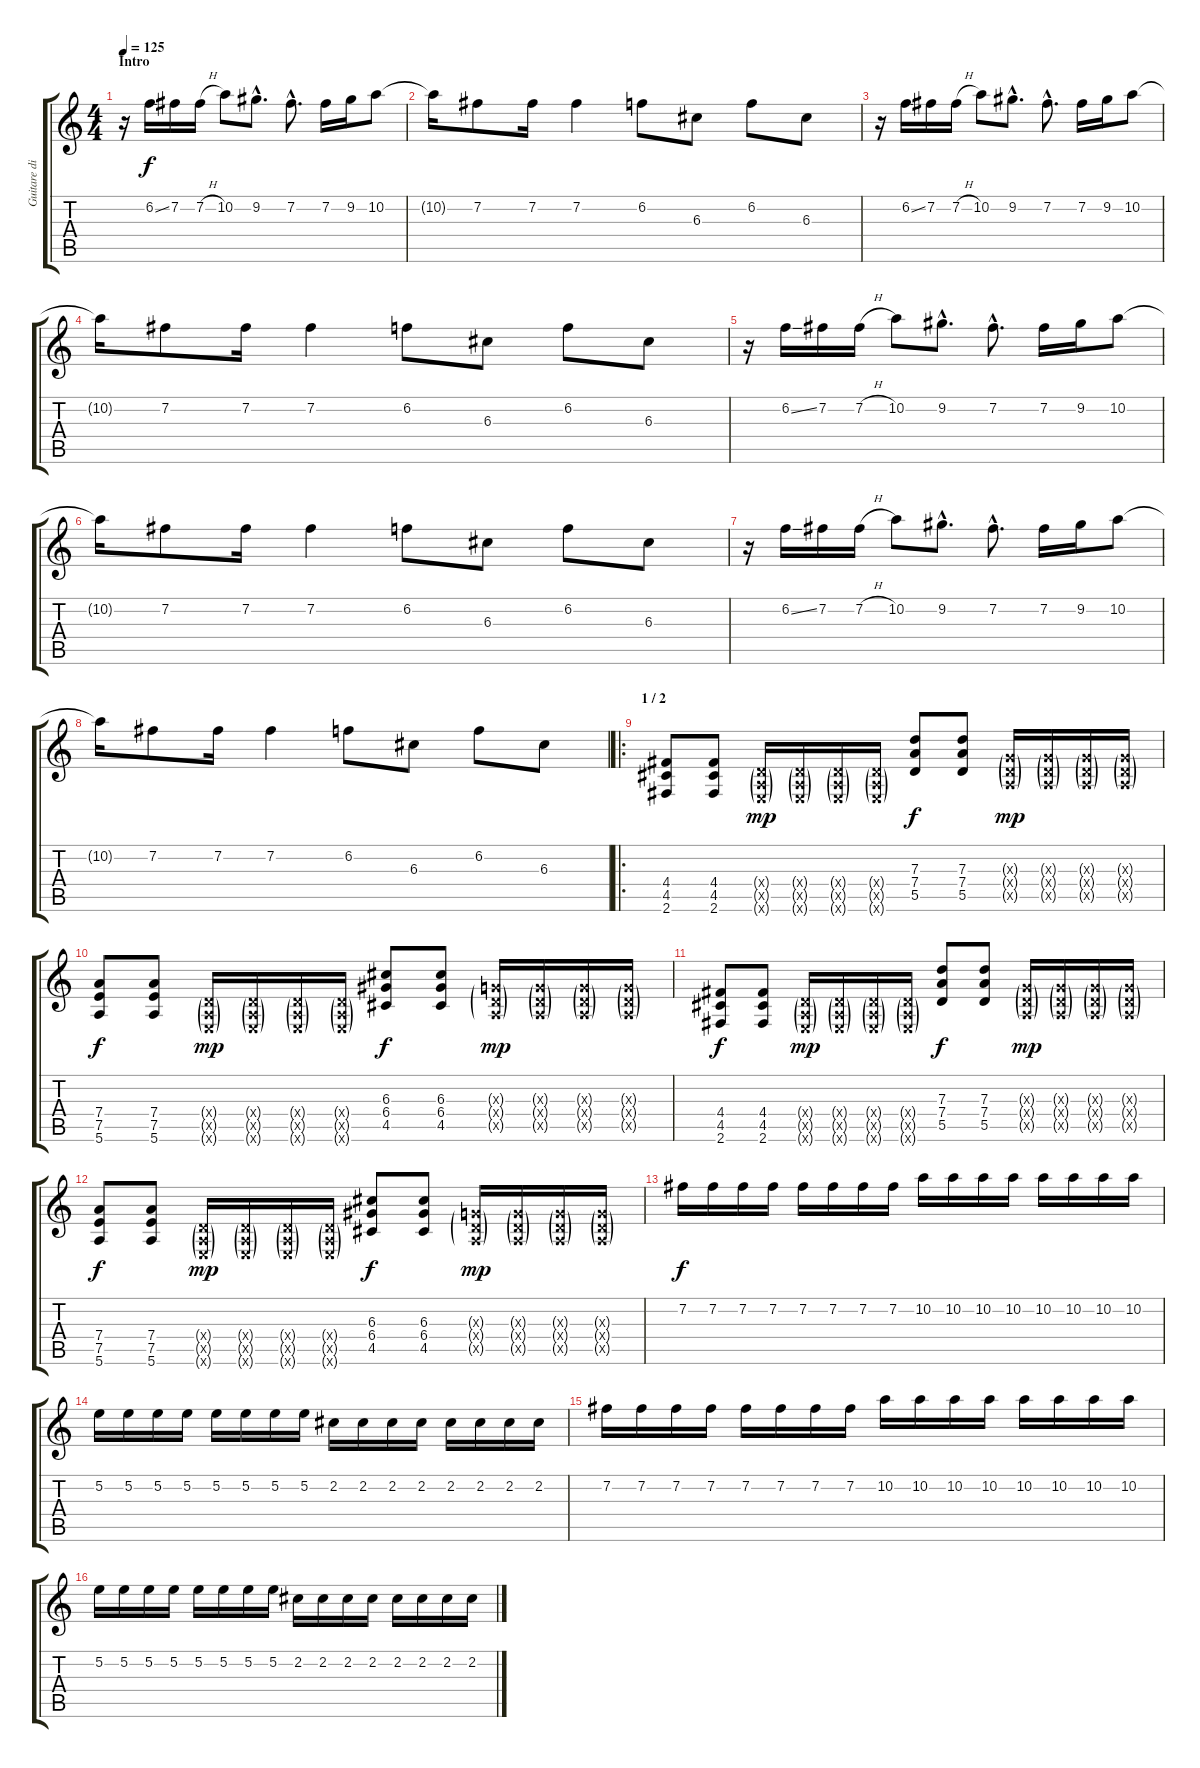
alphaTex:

\track ("Guitare disto 2" "Guitare di") {instrument overdrivenguitar}
\staff {score tabs}
\tuning (E4 B3 G3 D3 A2 E2) {hide}
\ts (4 4)
\section ("" "Intro")
\tempo 125
\clef g2
\ks c
r.16{dy f instrument overdrivenguitar} 6.2{ss}.16 7.2.16 7.2{h}.16 10.2.8 9.2{hac}.8{d} 7.2{hac}.8{d} 7.2.16 9.2.16 10.2.8 |
10.2{t}.16 7.2.8 7.2.16 7.2.4 6.2.8 6.3.8 6.2.8 6.3.8 |
r.16 6.2{ss}.16 7.2.16 7.2{h}.16 10.2.8 9.2{hac}.8{d} 7.2{hac}.8{d} 7.2.16 9.2.16 10.2.8 |
10.2{t}.16 7.2.8 7.2.16 7.2.4 6.2.8 6.3.8 6.2.8 6.3.8 |
r.16 6.2{ss}.16 7.2.16 7.2{h}.16 10.2.8 9.2{hac}.8{d} 7.2{hac}.8{d} 7.2.16 9.2.16 10.2.8 |
10.2{t}.16 7.2.8 7.2.16 7.2.4 6.2.8 6.3.8 6.2.8 6.3.8 |
r.16 6.2{ss}.16 7.2.16 7.2{h}.16 10.2.8 9.2{hac}.8{d} 7.2{hac}.8{d} 7.2.16 9.2.16 10.2.8 |
10.2{t}.16 7.2.8 7.2.16 7.2.4 6.2.8 6.3.8 6.2.8 6.3.8 |
\ro
\section ("" " 1 / 2")
(4.4 4.5 2.6).8 (4.4 4.5 2.6).8 (0.4{g x} 0.5{g x} 0.6{g x}).16{dy mp} (0.4{g x} 0.5{g x} 0.6{g x}).16 (0.4{g x} 0.5{g x} 0.6{g x}).16 (0.4{g x} 0.5{g x} 0.6{g x}).16 (7.3 7.4 5.5).8{dy f} (7.3 7.4 5.5).8 (0.3{g x} 0.4{g x} 0.5{g x}).16{dy mp} (0.3{g x} 0.4{g x} 0.5{g x}).16 (0.3{g x} 0.4{g x} 0.5{g x}).16 (0.3{g x} 0.4{g x} 0.5{g x}).16 |
(7.4 7.5 5.6).8{dy f} (7.4 7.5 5.6).8 (0.4{g x} 0.5{g x} 0.6{g x}).16{dy mp} (0.4{g x} 0.5{g x} 0.6{g x}).16 (0.4{g x} 0.5{g x} 0.6{g x}).16 (0.4{g x} 0.5{g x} 0.6{g x}).16 (6.3 6.4 4.5).8{dy f} (6.3 6.4 4.5).8 (0.3{g x} 0.4{g x} 0.5{g x}).16{dy mp} (0.3{g x} 0.4{g x} 0.5{g x}).16 (0.3{g x} 0.4{g x} 0.5{g x}).16 (0.3{g x} 0.4{g x} 0.5{g x}).16 |
(4.4 4.5 2.6).8{dy f} (4.4 4.5 2.6).8 (0.4{g x} 0.5{g x} 0.6{g x}).16{dy mp} (0.4{g x} 0.5{g x} 0.6{g x}).16 (0.4{g x} 0.5{g x} 0.6{g x}).16 (0.4{g x} 0.5{g x} 0.6{g x}).16 (7.3 7.4 5.5).8{dy f} (7.3 7.4 5.5).8 (0.3{g x} 0.4{g x} 0.5{g x}).16{dy mp} (0.3{g x} 0.4{g x} 0.5{g x}).16 (0.3{g x} 0.4{g x} 0.5{g x}).16 (0.3{g x} 0.4{g x} 0.5{g x}).16 |
(7.4 7.5 5.6).8{dy f} (7.4 7.5 5.6).8 (0.4{g x} 0.5{g x} 0.6{g x}).16{dy mp} (0.4{g x} 0.5{g x} 0.6{g x}).16 (0.4{g x} 0.5{g x} 0.6{g x}).16 (0.4{g x} 0.5{g x} 0.6{g x}).16 (6.3 6.4 4.5).8{dy f} (6.3 6.4 4.5).8 (0.3{g x} 0.4{g x} 0.5{g x}).16{dy mp} (0.3{g x} 0.4{g x} 0.5{g x}).16 (0.3{g x} 0.4{g x} 0.5{g x}).16 (0.3{g x} 0.4{g x} 0.5{g x}).16 |
7.2.16{dy f} 7.2.16 7.2.16 7.2.16 7.2.16 7.2.16 7.2.16 7.2.16 10.2.16 10.2.16 10.2.16 10.2.16 10.2.16 10.2.16 10.2.16 10.2.16 |
5.2.16 5.2.16 5.2.16 5.2.16 5.2.16 5.2.16 5.2.16 5.2.16 2.2.16 2.2.16 2.2.16 2.2.16 2.2.16 2.2.16 2.2.16 2.2.16 |
7.2.16 7.2.16 7.2.16 7.2.16 7.2.16 7.2.16 7.2.16 7.2.16 10.2.16 10.2.16 10.2.16 10.2.16 10.2.16 10.2.16 10.2.16 10.2.16 |
5.2.16 5.2.16 5.2.16 5.2.16 5.2.16 5.2.16 5.2.16 5.2.16 2.2.16 2.2.16 2.2.16 2.2.16 2.2.16 2.2.16 2.2.16 2.2.16
